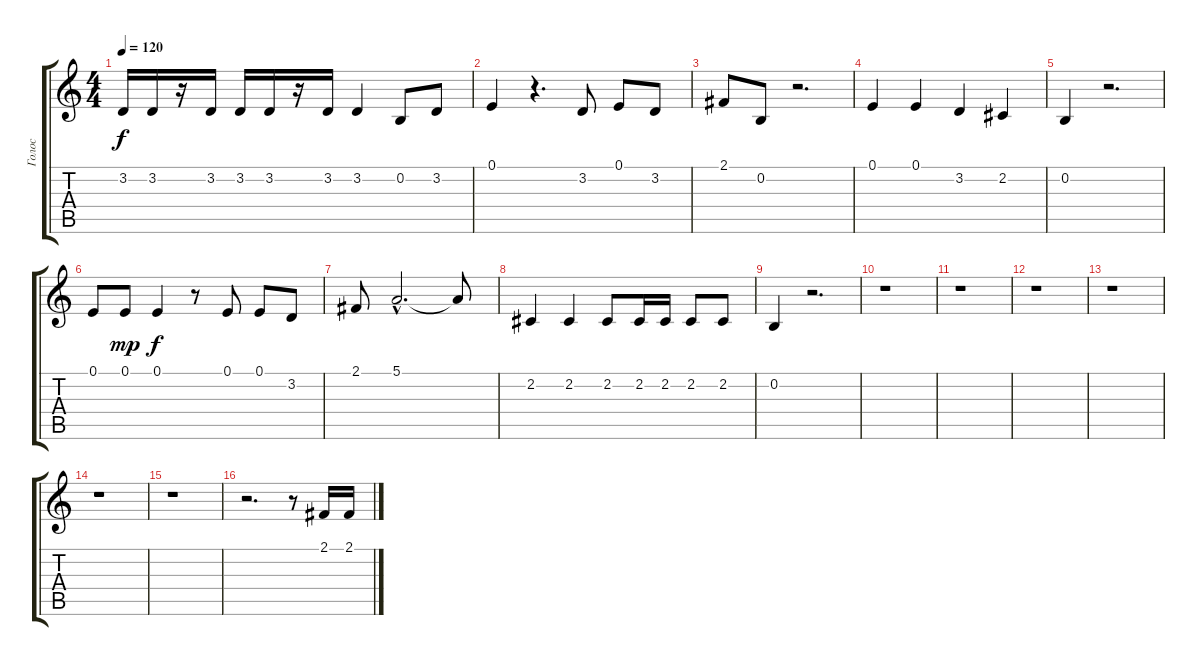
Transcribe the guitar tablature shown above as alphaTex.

\track ("Голос" "Голос") {instrument acousticgrandpiano}
\staff {score tabs}
\tuning (E4 B3 G3 D3 A2 E2) {hide}
\ts (4 4)
\tempo 120
\clef g2
\ks c
3.2.16{dy f} 3.2.16 r.16 3.2.16 3.2.16 3.2.16 r.16 3.2.16 3.2.4 0.2.8 3.2.8 |
0.1.4 r.4{d} 3.2.8 0.1.8 3.2.8 |
2.1.8 0.2.8 r.2{d} |
0.1.4 0.1.4 3.2.4 2.2.4 |
0.2.4 r.2{d} |
0.1.8 0.1.8{dy mp} 0.1.4{dy f} r.8 0.1.8 0.1.8 3.2.8 |
2.1.8 5.1{hac}.2{d} 5.1{t}.8 |
2.2.4 2.2.4 2.2.8 2.2.16 2.2.16 2.2.8 2.2.8 |
0.2.4 r.2{d} |
r.1 |
r.1 |
r.1 |
r.1 |
r.1 |
r.1 |
r.2{d} r.8 2.1.16 2.1.16
